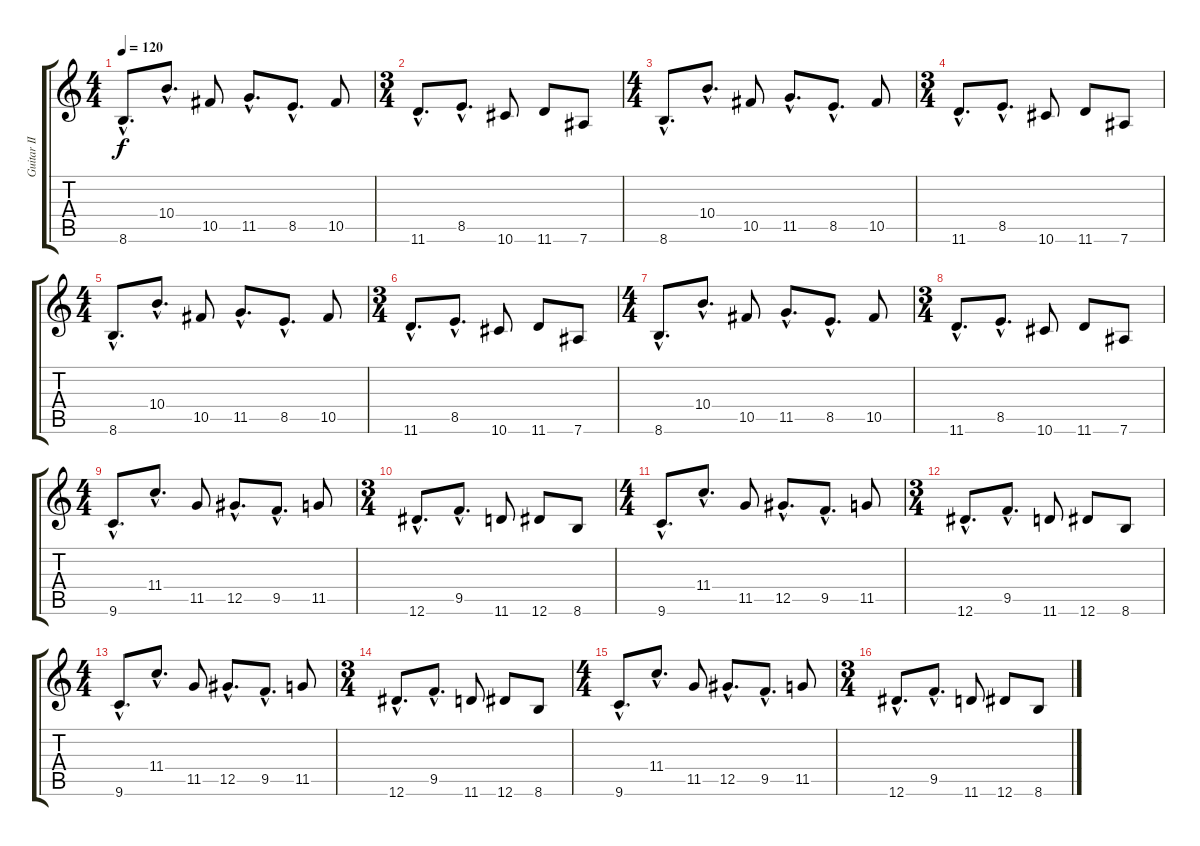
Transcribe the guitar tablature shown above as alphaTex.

\track ("Guitar II" "Guitar II") {instrument distortionguitar}
\staff {score tabs}
\tuning (Eb4 Bb3 Gb3 Db3 Ab2 Eb2) {hide}
\ts (4 4)
\tempo 120
\clef g2
\ks c
8.6{hac}.8{d dy f} 10.4{hac}.8{d} 10.5.8 11.5{hac}.8{d} 8.5{hac}.8{d} 10.5.8 |
\ts (3 4)
11.6{hac}.8{d} 8.5{hac}.8{d} 10.6.8 11.6.8 7.6.8 |
\ts (4 4)
8.6{hac}.8{d} 10.4{hac}.8{d} 10.5.8 11.5{hac}.8{d} 8.5{hac}.8{d} 10.5.8 |
\ts (3 4)
11.6{hac}.8{d} 8.5{hac}.8{d} 10.6.8 11.6.8 7.6.8 |
\ts (4 4)
8.6{hac}.8{d} 10.4{hac}.8{d} 10.5.8 11.5{hac}.8{d} 8.5{hac}.8{d} 10.5.8 |
\ts (3 4)
11.6{hac}.8{d} 8.5{hac}.8{d} 10.6.8 11.6.8 7.6.8 |
\ts (4 4)
8.6{hac}.8{d} 10.4{hac}.8{d} 10.5.8 11.5{hac}.8{d} 8.5{hac}.8{d} 10.5.8 |
\ts (3 4)
11.6{hac}.8{d} 8.5{hac}.8{d} 10.6.8 11.6.8 7.6.8 |
\ts (4 4)
9.6{hac}.8{d} 11.4{hac}.8{d} 11.5.8 12.5{hac}.8{d} 9.5{hac}.8{d} 11.5.8 |
\ts (3 4)
12.6{hac}.8{d} 9.5{hac}.8{d} 11.6.8 12.6.8 8.6.8 |
\ts (4 4)
9.6{hac}.8{d} 11.4{hac}.8{d} 11.5.8 12.5{hac}.8{d} 9.5{hac}.8{d} 11.5.8 |
\ts (3 4)
12.6{hac}.8{d} 9.5{hac}.8{d} 11.6.8 12.6.8 8.6.8 |
\ts (4 4)
9.6{hac}.8{d} 11.4{hac}.8{d} 11.5.8 12.5{hac}.8{d} 9.5{hac}.8{d} 11.5.8 |
\ts (3 4)
12.6{hac}.8{d} 9.5{hac}.8{d} 11.6.8 12.6.8 8.6.8 |
\ts (4 4)
9.6{hac}.8{d} 11.4{hac}.8{d} 11.5.8 12.5{hac}.8{d} 9.5{hac}.8{d} 11.5.8 |
\ts (3 4)
12.6{hac}.8{d} 9.5{hac}.8{d} 11.6.8 12.6.8 8.6.8
